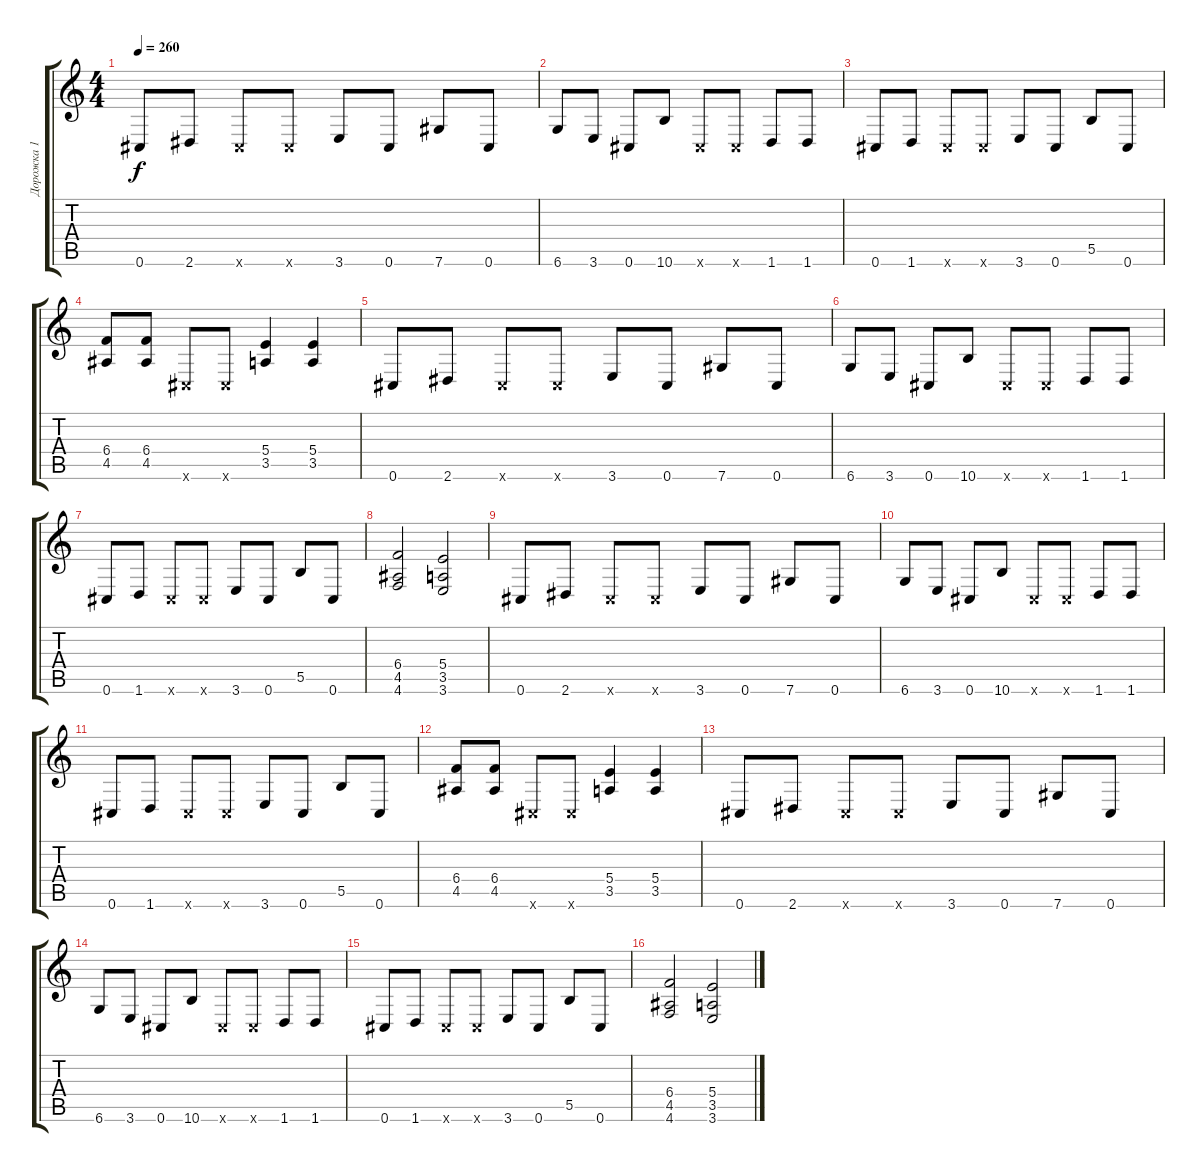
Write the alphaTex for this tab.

\track ("Дорожка 1" "Дорожка 1") {instrument distortionguitar}
\staff {score tabs}
\tuning (Db4 Ab3 E3 B2 Gb2 Db2) {hide}
\ts (4 4)
\tempo 260
\clef g2
\ks c
0.6.8{dy f} 2.6.8 0.6{x}.8 0.6{x}.8 3.6.8 0.6.8 7.6.8 0.6.8 |
6.6.8 3.6.8 0.6.8 10.6.8 0.6{x}.8 0.6{x}.8 1.6.8 1.6.8 |
0.6.8 1.6.8 0.6{x}.8 0.6{x}.8 3.6.8 0.6.8 5.5.8 0.6.8 |
(6.4 4.5).8 (6.4 4.5).8 0.6{x}.8 0.6{x}.8 (5.4 3.5).4 (5.4 3.5).4 |
0.6.8 2.6.8 0.6{x}.8 0.6{x}.8 3.6.8 0.6.8 7.6.8 0.6.8 |
6.6.8 3.6.8 0.6.8 10.6.8 0.6{x}.8 0.6{x}.8 1.6.8 1.6.8 |
0.6.8 1.6.8 0.6{x}.8 0.6{x}.8 3.6.8 0.6.8 5.5.8 0.6.8 |
(6.4 4.5 4.6).2 (5.4 3.5 3.6).2 |
0.6.8 2.6.8 0.6{x}.8 0.6{x}.8 3.6.8 0.6.8 7.6.8 0.6.8 |
6.6.8 3.6.8 0.6.8 10.6.8 0.6{x}.8 0.6{x}.8 1.6.8 1.6.8 |
0.6.8 1.6.8 0.6{x}.8 0.6{x}.8 3.6.8 0.6.8 5.5.8 0.6.8 |
(6.4 4.5).8 (6.4 4.5).8 0.6{x}.8 0.6{x}.8 (5.4 3.5).4 (5.4 3.5).4 |
0.6.8 2.6.8 0.6{x}.8 0.6{x}.8 3.6.8 0.6.8 7.6.8 0.6.8 |
6.6.8 3.6.8 0.6.8 10.6.8 0.6{x}.8 0.6{x}.8 1.6.8 1.6.8 |
0.6.8 1.6.8 0.6{x}.8 0.6{x}.8 3.6.8 0.6.8 5.5.8 0.6.8 |
(6.4 4.5 4.6).2 (5.4 3.5 3.6).2
